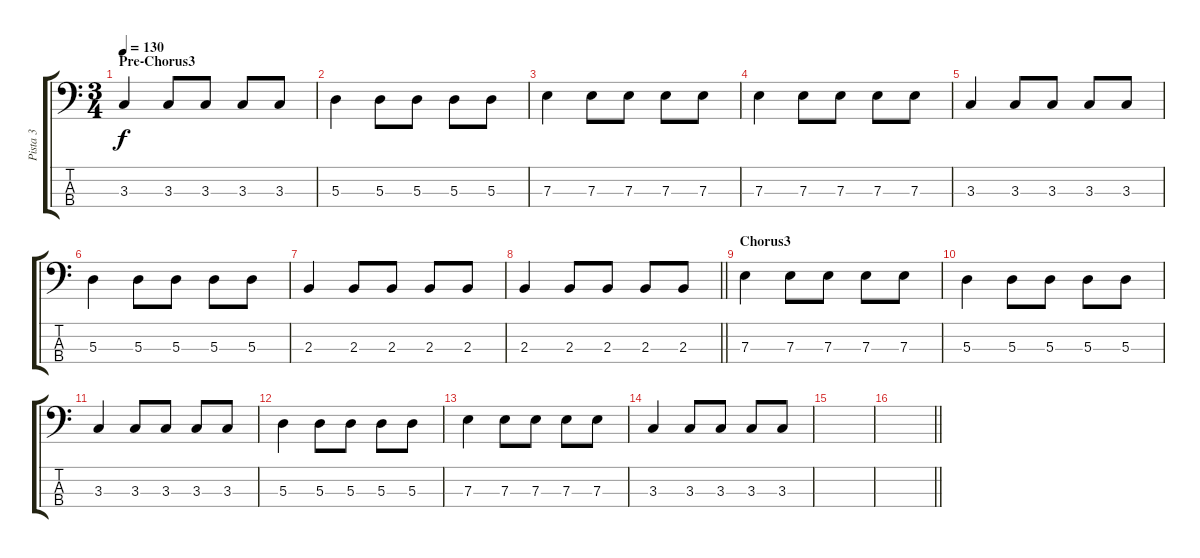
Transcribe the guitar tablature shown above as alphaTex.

\track ("Pista 3" "Pista 3") {instrument electricbassfinger}
\staff {score tabs}
\tuning (G2 D2 A1 E1) {hide}
\ts (3 4)
\section ("" "Pre-Chorus3")
\tempo 130
\clef f4
\ks c
3.3.4{dy f} 3.3.8 3.3.8 3.3.8 3.3.8 |
5.3.4 5.3.8 5.3.8 5.3.8 5.3.8 |
7.3.4 7.3.8 7.3.8 7.3.8 7.3.8 |
7.3.4 7.3.8 7.3.8 7.3.8 7.3.8 |
3.3.4 3.3.8 3.3.8 3.3.8 3.3.8 |
5.3.4 5.3.8 5.3.8 5.3.8 5.3.8 |
2.3.4 2.3.8 2.3.8 2.3.8 2.3.8 |
\barLineRight lightlight
2.3.4 2.3.8 2.3.8 2.3.8 2.3.8 |
\section ("" "Chorus3")
7.3.4 7.3.8 7.3.8 7.3.8 7.3.8 |
5.3.4 5.3.8 5.3.8 5.3.8 5.3.8 |
3.3.4 3.3.8 3.3.8 3.3.8 3.3.8 |
5.3.4 5.3.8 5.3.8 5.3.8 5.3.8 |
7.3.4 7.3.8 7.3.8 7.3.8 7.3.8 |
3.3.4 3.3.8 3.3.8 3.3.8 3.3.8 |
|
\barLineRight lightlight
